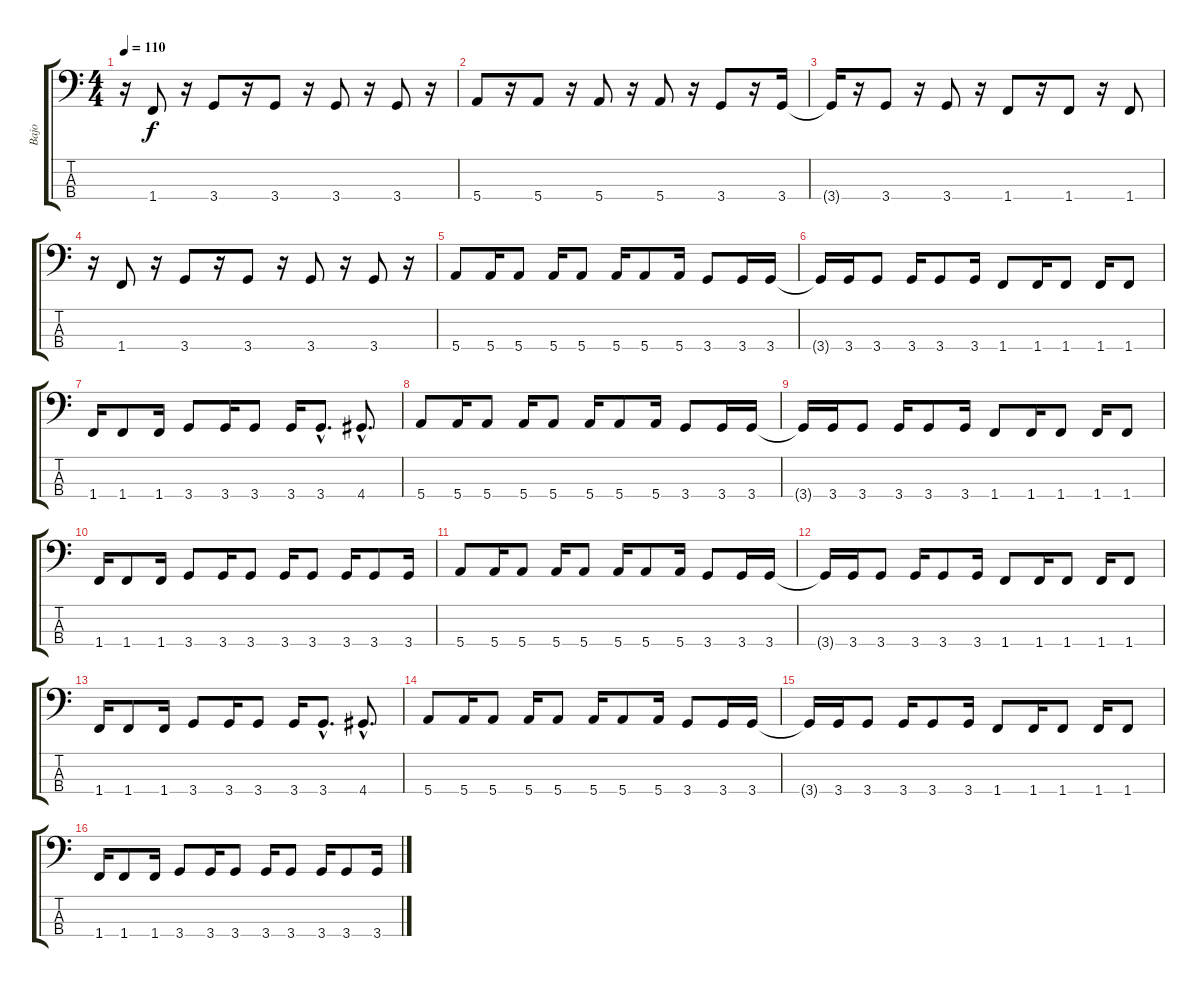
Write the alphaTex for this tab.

\track ("Bajo" "Bajo") {instrument electricbassfinger}
\staff {score tabs}
\tuning (G2 D2 A1 E1) {hide}
\ts (4 4)
\tempo 110
\clef f4
\ks c
r.16{dy f} 1.4.8 r.16 3.4.8 r.16 3.4.8 r.16 3.4.8 r.16 3.4.8 r.16 |
5.4.8 r.16 5.4.8 r.16 5.4.8 r.16 5.4.8 r.16 3.4.8 r.16 3.4.16 |
3.4{t}.16 r.16 3.4.8 r.16 3.4.8 r.16 1.4.8 r.16 1.4.8 r.16 1.4.8 |
r.16 1.4.8 r.16 3.4.8 r.16 3.4.8 r.16 3.4.8 r.16 3.4.8 r.16 |
\section ("" "")
5.4.8 5.4.16 5.4.8 5.4.16 5.4.8 5.4.16 5.4.8 5.4.16 3.4.8 3.4.16 3.4.16 |
3.4{t}.16 3.4.16 3.4.8 3.4.16 3.4.8 3.4.16 1.4.8 1.4.16 1.4.8 1.4.16 1.4.8 |
1.4.16 1.4.8 1.4.16 3.4.8 3.4.16 3.4.8 3.4.16 3.4{hac}.8{d} 4.4{hac}.8{d} |
5.4.8 5.4.16 5.4.8 5.4.16 5.4.8 5.4.16 5.4.8 5.4.16 3.4.8 3.4.16 3.4.16 |
3.4{t}.16 3.4.16 3.4.8 3.4.16 3.4.8 3.4.16 1.4.8 1.4.16 1.4.8 1.4.16 1.4.8 |
1.4.16 1.4.8 1.4.16 3.4.8 3.4.16 3.4.8 3.4.16 3.4.8 3.4.16 3.4.8 3.4.16 |
5.4.8 5.4.16 5.4.8 5.4.16 5.4.8 5.4.16 5.4.8 5.4.16 3.4.8 3.4.16 3.4.16 |
3.4{t}.16 3.4.16 3.4.8 3.4.16 3.4.8 3.4.16 1.4.8 1.4.16 1.4.8 1.4.16 1.4.8 |
1.4.16 1.4.8 1.4.16 3.4.8 3.4.16 3.4.8 3.4.16 3.4{hac}.8{d} 4.4{hac}.8{d} |
5.4.8 5.4.16 5.4.8 5.4.16 5.4.8 5.4.16 5.4.8 5.4.16 3.4.8 3.4.16 3.4.16 |
3.4{t}.16 3.4.16 3.4.8 3.4.16 3.4.8 3.4.16 1.4.8 1.4.16 1.4.8 1.4.16 1.4.8 |
1.4.16 1.4.8 1.4.16 3.4.8 3.4.16 3.4.8 3.4.16 3.4.8 3.4.16 3.4.8 3.4.16
